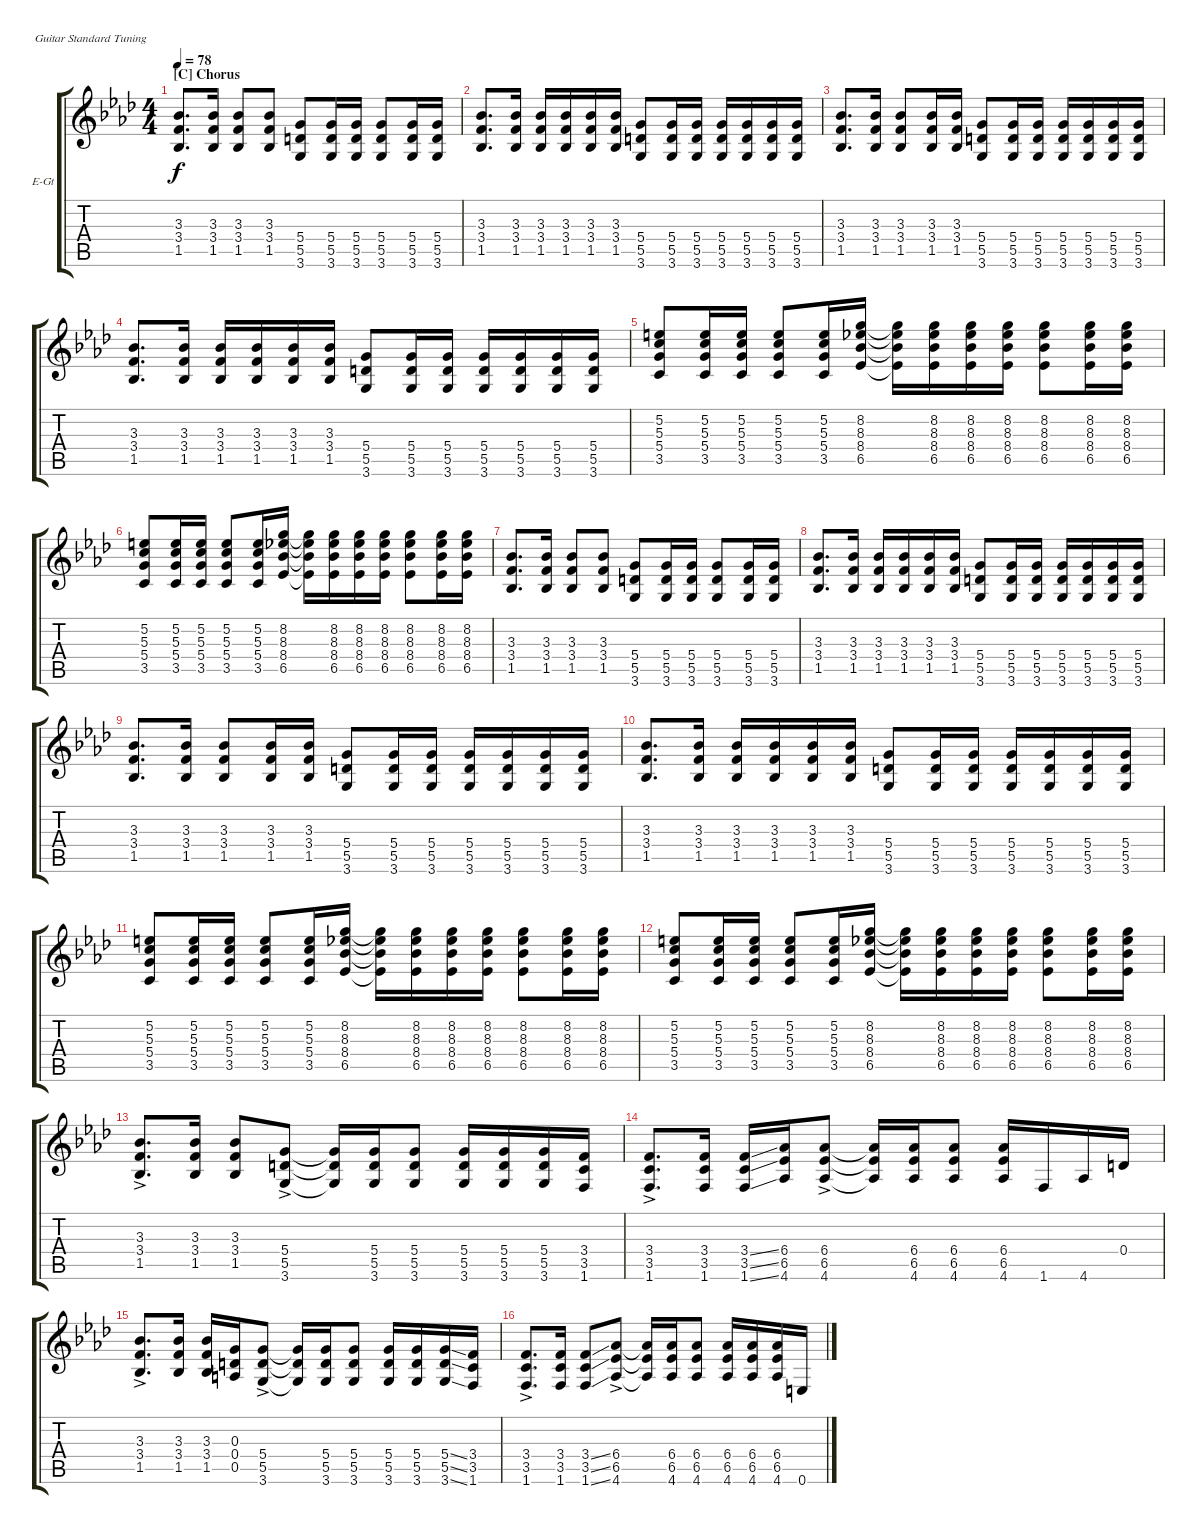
\defaultSystemsLayout 4
\bracketExtendMode groupsimilarinstruments
\firstSystemTrackNameOrientation horizontal
\otherSystemsTrackNameOrientation horizontal
\track ("Electric Guitar" "E-Gt") {instrument distortionguitar}
\staff {score tabs}
\tuning (E4 B3 G3 D3 A2 E2)
\ts (4 4)
\section ("C" "Chorus")
\tempo 78
\clef g2
\scale
1.07692
\ks ab
(1.5 3.4 3.3).8{d dy f} (1.5 3.4 3.3).16 (1.5 3.4 3.3).8 (1.5 3.4 3.3).8 (3.6 5.5 5.4).8 (3.6 5.5 5.4).16 (3.6 5.5 5.4).16 (3.6 5.5 5.4).8 (3.6 5.5 5.4).16 (3.6 5.5 5.4).16 |
\scale
0.923077 (1.5 3.4 3.3).8{d} (1.5 3.4 3.3).16 (1.5 3.4 3.3).16 (1.5 3.4 3.3).16 (1.5 3.4 3.3).16 (1.5 3.4 3.3).16 (3.6 5.5 5.4).8 (3.6 5.5 5.4).16 (3.6 5.5 5.4).16 (3.6 5.5 5.4).16 (3.6 5.5 5.4).16 (3.6 5.5 5.4).16 (3.6 5.5 5.4).16 |
\scale
1.07692 (1.5 3.4 3.3).8{d} (1.5 3.4 3.3).16 (1.5 3.4 3.3).8 (1.5 3.4 3.3).16 (1.5 3.4 3.3).16 (3.6 5.5 5.4).8 (3.6 5.5 5.4).16 (3.6 5.5 5.4).16 (3.6 5.5 5.4).16 (3.6 5.5 5.4).16 (3.6 5.5 5.4).16 (3.6 5.5 5.4).16 |
\scale
0.923077 (1.5 3.4 3.3).8{d} (1.5 3.4 3.3).16 (1.5 3.4 3.3).16 (1.5 3.4 3.3).16 (1.5 3.4 3.3).16 (1.5 3.4 3.3).16 (3.6 5.5 5.4).8 (3.6 5.5 5.4).16 (3.6 5.5 5.4).16 (3.6 5.5 5.4).16 (3.6 5.5 5.4).16 (3.6 5.5 5.4).16 (3.6 5.5 5.4).16 |
\scale
1.07692 (3.5 5.4 5.3 5.2).8 (3.5 5.4 5.3 5.2).16 (3.5 5.4 5.3 5.2).16 (3.5 5.4 5.3 5.2).8 (3.5 5.4 5.3 5.2).16 (6.5 8.4 8.3 8.2).16 (6.5{t} 8.4{t} 8.3{t} 8.2{t}).16 (6.5 8.4 8.3 8.2).16 (6.5 8.4 8.3 8.2).16 (6.5 8.4 8.3 8.2).16 (6.5 8.4 8.3 8.2).8 (6.5 8.4 8.3 8.2).16 (6.5 8.4 8.3 8.2).16 |
\scale
0.923077 (3.5 5.4 5.3 5.2).8 (3.5 5.4 5.3 5.2).16 (3.5 5.4 5.3 5.2).16 (3.5 5.4 5.3 5.2).8 (3.5 5.4 5.3 5.2).16 (6.5 8.4 8.3 8.2).16 (6.5{t} 8.4{t} 8.3{t} 8.2{t}).16 (6.5 8.4 8.3 8.2).16 (6.5 8.4 8.3 8.2).16 (6.5 8.4 8.3 8.2).16 (6.5 8.4 8.3 8.2).8 (6.5 8.4 8.3 8.2).16 (6.5 8.4 8.3 8.2).16 |
\scale
1.07692 (1.5 3.4 3.3).8{d} (1.5 3.4 3.3).16 (1.5 3.4 3.3).8 (1.5 3.4 3.3).8 (3.6 5.5 5.4).8 (3.6 5.5 5.4).16 (3.6 5.5 5.4).16 (3.6 5.5 5.4).8 (3.6 5.5 5.4).16 (3.6 5.5 5.4).16 |
\scale
0.923077 (1.5 3.4 3.3).8{d} (1.5 3.4 3.3).16 (1.5 3.4 3.3).16 (1.5 3.4 3.3).16 (1.5 3.4 3.3).16 (1.5 3.4 3.3).16 (3.6 5.5 5.4).8 (3.6 5.5 5.4).16 (3.6 5.5 5.4).16 (3.6 5.5 5.4).16 (3.6 5.5 5.4).16 (3.6 5.5 5.4).16 (3.6 5.5 5.4).16 |
\scale
1.07692 (1.5 3.4 3.3).8{d} (1.5 3.4 3.3).16 (1.5 3.4 3.3).8 (1.5 3.4 3.3).16 (1.5 3.4 3.3).16 (3.6 5.5 5.4).8 (3.6 5.5 5.4).16 (3.6 5.5 5.4).16 (3.6 5.5 5.4).16 (3.6 5.5 5.4).16 (3.6 5.5 5.4).16 (3.6 5.5 5.4).16 |
\scale
0.923077 (1.5 3.4 3.3).8{d} (1.5 3.4 3.3).16 (1.5 3.4 3.3).16 (1.5 3.4 3.3).16 (1.5 3.4 3.3).16 (1.5 3.4 3.3).16 (3.6 5.5 5.4).8 (3.6 5.5 5.4).16 (3.6 5.5 5.4).16 (3.6 5.5 5.4).16 (3.6 5.5 5.4).16 (3.6 5.5 5.4).16 (3.6 5.5 5.4).16 |
\scale
1.07692 (3.5 5.4 5.3 5.2).8 (3.5 5.4 5.3 5.2).16 (3.5 5.4 5.3 5.2).16 (3.5 5.4 5.3 5.2).8 (3.5 5.4 5.3 5.2).16 (6.5 8.4 8.3 8.2).16 (6.5{t} 8.4{t} 8.3{t} 8.2{t}).16 (6.5 8.4 8.3 8.2).16 (6.5 8.4 8.3 8.2).16 (6.5 8.4 8.3 8.2).16 (6.5 8.4 8.3 8.2).8 (6.5 8.4 8.3 8.2).16 (6.5 8.4 8.3 8.2).16 |
\scale
0.923077 (3.5 5.4 5.3 5.2).8 (3.5 5.4 5.3 5.2).16 (3.5 5.4 5.3 5.2).16 (3.5 5.4 5.3 5.2).8 (3.5 5.4 5.3 5.2).16 (6.5 8.4 8.3 8.2).16 (6.5{t} 8.4{t} 8.3{t} 8.2{t}).16 (6.5 8.4 8.3 8.2).16 (6.5 8.4 8.3 8.2).16 (6.5 8.4 8.3 8.2).16 (6.5 8.4 8.3 8.2).8 (6.5 8.4 8.3 8.2).16 (6.5 8.4 8.3 8.2).16 |
\scale
1.07692 (1.5{ac} 3.4{ac} 3.3{ac}).8{d} (1.5 3.4 3.3).16 (1.5 3.4 3.3).8 (3.6{ac} 5.5{ac} 5.4{ac}).8 (3.6{t} 5.5{t} 5.4{t}).16 (3.6 5.5 5.4).16 (3.6 5.5 5.4).8 (3.6 5.5 5.4).16 (3.6 5.4 5.5).16 (3.6 5.5 5.4).16 (1.6 3.5 3.4).16 |
\scale
0.923077 (1.6{ac} 3.5{ac} 3.4{ac}).8{d} (1.6 3.5 3.4).16 (1.6{ss} 3.5{ss} 3.4{ss}).16 (4.6 6.5 6.4).16 (4.6{ac} 6.5{ac} 6.4{ac}).8 (4.6{t} 6.5{t} 6.4{t}).16 (4.6 6.5 6.4).16 (4.6 6.5 6.4).8 (4.6 6.4 6.5).16 1.6.16 4.6.16 0.4.16 |
\scale
1.07692 (1.5{ac} 3.4{ac} 3.3{ac}).8{d} (1.5 3.4 3.3).16 (1.5 3.4 3.3).16 (0.5 0.4 0.3).16 (3.6{ac} 5.5{ac} 5.4{ac}).8 (3.6{t} 5.5{t} 5.4{t}).16 (3.6 5.5 5.4).16 (3.6 5.5 5.4).8 (3.6 5.5 5.4).16 (3.6 5.4 5.5).16 (3.6{ss} 5.5{ss} 5.4{ss}).16 (1.6 3.5 3.4).16 |
\scale
0.923077 (1.6{ac} 3.5{ac} 3.4{ac}).8{d} (3.5 3.4 1.6).16 (1.6{ss} 3.5{ss} 3.4{ss}).8 (6.5{ac} 4.6{ac} 6.4{ac}).8 (4.6{t} 6.5{t} 6.4{t}).16 (4.6 6.5 6.4).16 (4.6 6.5 6.4).8 (4.6 6.5 6.4).16 (4.6 6.5 6.4).16 (4.6 6.5 6.4).16 0.6.16
